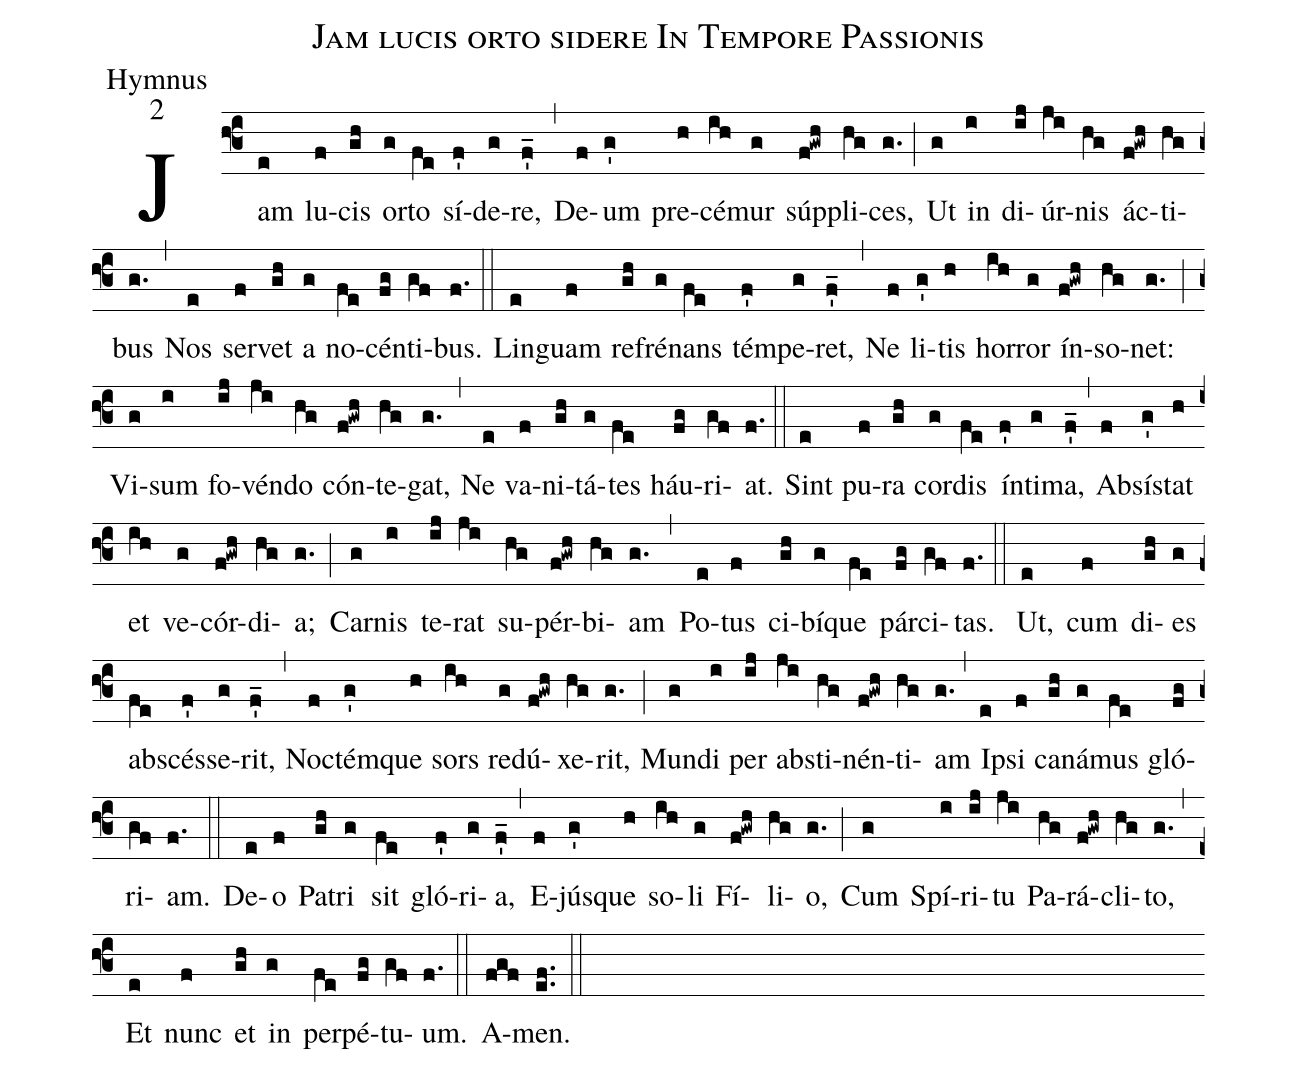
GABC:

name:Jam lucis orto sidere In Tempore Passionis;
office-part:Hymnus;
mode:2;
%%
(f3)Jam(e) lu(f)cis(gh) or(g)to(fe) sí(f')de(g)re,(f'_) (,)
De(f)um(g') pre(h)cé(ih)mur(g) súp(f!gwh)pli(hg)ces,(g.) (;)
Ut(g) in(i) di(ij)úr(ji)nis(hg) ác(f!gwh)ti(hg)bus(g.) (,)
Nos(e) ser(f)vet(gh) a(g) no(fe)cén(fg)ti(gf)bus.(f.) (::)
Lin(e)guam(f) re(gh)fré(g)nans(fe) tém(f')pe(g)ret,(f'_) (,)
Ne(f) li(g')tis(h) hor(ih)ror(g) ín(f!gwh)so(hg)net:(g.) (;)
Vi(g)sum(i) fo(ij)vén(ji)do(hg) cón(f!gwh)te(hg)gat,(g.) (,)
Ne(e) va(f)ni(gh)tá(g)tes(fe) háu(fg)ri(gf)at.(f.) (::)

Sint(e) pu(f)ra(gh) cor(g)dis(fe) ín(f')ti(g)ma,(f'_) (,)
Ab(f)sís(g')tat(h) et(ih) ve(g)cór(f!gwh)di(hg)a;(g.) (;)
Car(g)nis(i) te(ij)rat(ji) su(hg)pér(f!gwh)bi(hg)am(g.) (,)
Po(e)tus(f) ci(gh)bí(g)que(fe) pár(fg)ci(gf)tas.(f.) (::)

Ut,(e) cum(f) di(gh)es(g) ab(fe)scés(f')se(g)rit,(f'_) (,)
Noc(f)tém(g')que(h) sors(ih) re(g)dú(f!gwh)xe(hg)rit,(g.) (;)
Mun(g)di(i) per(ij) abs(ji)ti(hg)nén(f!gwh)ti(hg)am(g.) (,)
Ip(e)si(f) ca(gh)ná(g)mus(fe) gló(fg)ri(gf)am.(f.) (::)

De(e)o(f) Pa(gh)tri(g) sit(fe) gló(f')ri(g)a,(f'_) (,)
E(f)jús(g')que(h) so(ih)li(g) Fí(f!gwh)li(hg)o,(g.) (;)
Cum(g) Spí(i)ri(ij)tu(ji) Pa(hg)rá(f!gwh)cli(hg)to,(g.) (,)
Et(e) nunc(f) et(gh) in(g) per(fe)pé(fg)tu(gf)um.(f.) (::)
A(fgf)men.(ef..) (::)
